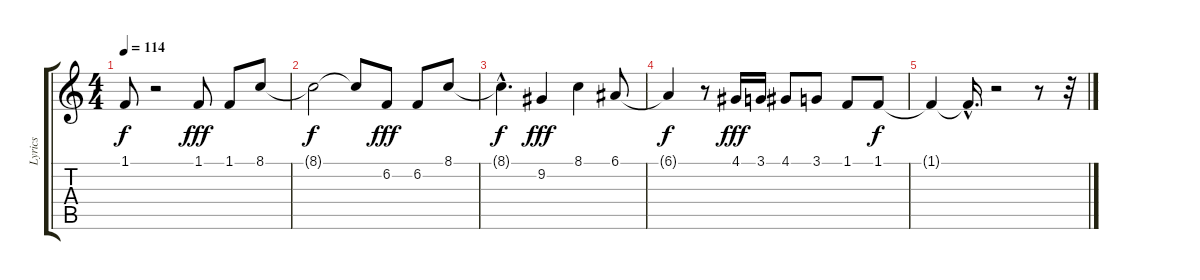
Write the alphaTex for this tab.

\track ("Lyrics" "Lyrics") {instrument lead2sawtooth}
\staff {score tabs}
\tuning (E4 B3 G3 D3 A2 E2) {hide}
\ts (4 4)
\tempo 114
\clef g2
\ks c
1.1{t}.8{dy f} r.2 1.1.8{dy fff} 1.1.8 8.1.8 |
8.1{t}.2{dy f} 8.1{t}.8 6.2.8{dy fff} 6.2.8 8.1.8 |
8.1{hac t}.4{d dy f} 9.2.4{dy fff} 8.1.4 6.1.8 |
6.1{t}.4{dy f} r.8 4.1.16{dy fff} 3.1.16 4.1.8 3.1.8 1.1.8 1.1.8{dy f} |
1.1{t}.4 1.1{hac t}.16{d} r.2 r.8 r.32
